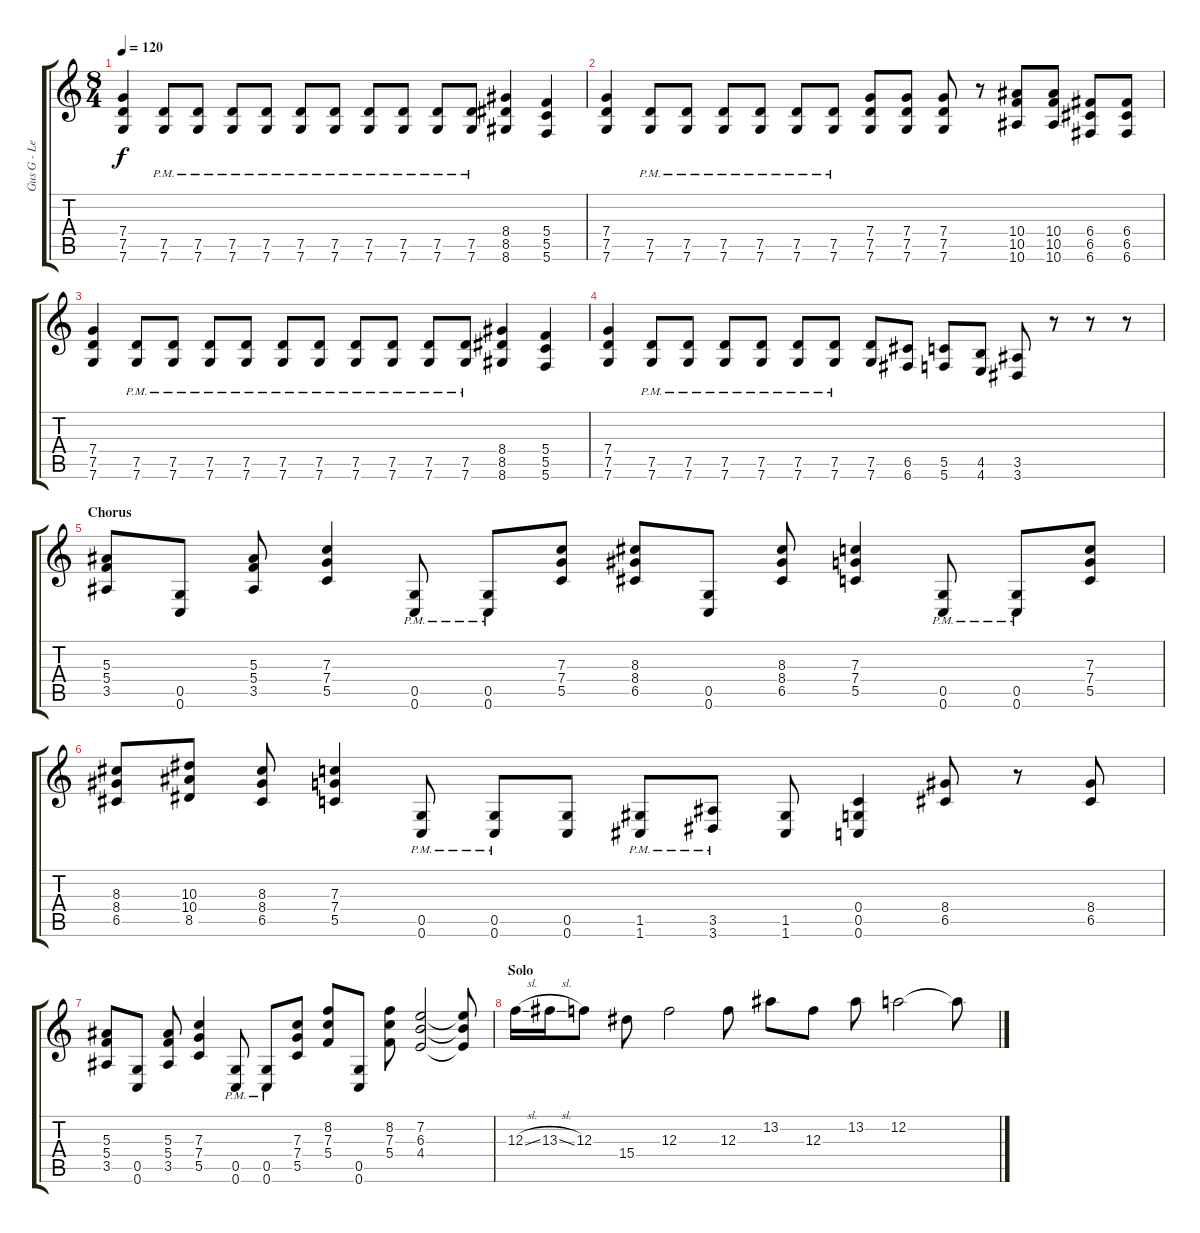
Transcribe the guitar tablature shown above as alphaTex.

\track ("Gus G - Lead" "Gus G - Le") {instrument distortionguitar}
\staff {score tabs}
\tuning (D4 A3 F3 C3 G2 C2) {hide}
\ts (8 4)
\tempo 120
\clef g2
\ks c
(7.4 7.5 7.6).4{dy f} (7.5{pm} 7.6{pm}).8 (7.5{pm} 7.6{pm}).8 (7.5{pm} 7.6{pm}).8 (7.5{pm} 7.6{pm}).8 (7.5{pm} 7.6{pm}).8 (7.5{pm} 7.6{pm}).8 (7.5{pm} 7.6{pm}).8 (7.5{pm} 7.6{pm}).8 (7.5{pm} 7.6{pm}).8 (7.5{pm} 7.6{pm}).8 (8.4 8.5 8.6).4 (5.4 5.5 5.6).4 |
(7.4 7.5 7.6).4 (7.5{pm} 7.6{pm}).8 (7.5{pm} 7.6{pm}).8 (7.5{pm} 7.6{pm}).8 (7.5{pm} 7.6{pm}).8 (7.5{pm} 7.6{pm}).8 (7.5{pm} 7.6{pm}).8 (7.4 7.5 7.6).8 (7.4 7.5 7.6).8 (7.4 7.5 7.6).8 r.8 (10.4 10.5 10.6).8 (10.4 10.5 10.6).8 (6.4 6.5 6.6).8 (6.4 6.5 6.6).8 |
(7.4 7.5 7.6).4 (7.5{pm} 7.6{pm}).8 (7.5{pm} 7.6{pm}).8 (7.5{pm} 7.6{pm}).8 (7.5{pm} 7.6{pm}).8 (7.5{pm} 7.6{pm}).8 (7.5{pm} 7.6{pm}).8 (7.5{pm} 7.6{pm}).8 (7.5{pm} 7.6{pm}).8 (7.5{pm} 7.6{pm}).8 (7.5{pm} 7.6{pm}).8 (8.4 8.5 8.6).4 (5.4 5.5 5.6).4 |
(7.4 7.5 7.6).4 (7.5{pm} 7.6{pm}).8 (7.5{pm} 7.6{pm}).8 (7.5{pm} 7.6{pm}).8 (7.5{pm} 7.6{pm}).8 (7.5{pm} 7.6{pm}).8 (7.5{pm} 7.6{pm}).8 (7.5 7.6).8 (6.5 6.6).8 (5.5 5.6).8 (4.5 4.6).8 (3.5 3.6).8 r.8 r.8 r.8 |
\section ("" "Chorus")
(5.3 5.4 3.5).8 (0.5 0.6).8 (5.3 5.4 3.5).8 (7.3 7.4 5.5).4 (0.5{pm} 0.6{pm}).8 (0.5{pm} 0.6{pm}).8 (7.3 7.4 5.5).8 (8.3 8.4 6.5).8 (0.5 0.6).8 (8.3 8.4 6.5).8 (7.3 7.4 5.5).4 (0.5{pm} 0.6{pm}).8 (0.5{pm} 0.6{pm}).8 (7.3 7.4 5.5).8 |
(8.3 8.4 6.5).8 (10.3 10.4 8.5).8 (8.3 8.4 6.5).8 (7.3 7.4 5.5).4 (0.5{pm} 0.6{pm}).8 (0.5{pm} 0.6{pm}).8 (0.5 0.6).8 (1.5{pm} 1.6{pm}).8 (3.5{pm} 3.6{pm}).8 (1.5 1.6).8 (0.4 0.5 0.6).4 (8.4 6.5).8 r.8 (8.4 6.5).8 |
(5.3 5.4 3.5).8 (0.5 0.6).8 (5.3 5.4 3.5).8 (7.3 7.4 5.5).4 (0.5{pm} 0.6{pm}).8 (0.5{pm} 0.6{pm}).8 (7.3 7.4 5.5).8 (8.2 7.3 5.4).8 (0.5 0.6).8 (8.2 7.3 5.4).8 (7.2 6.3 4.4).2 (7.2{t} 6.3{t} 4.4{t}).8 |
\section ("" "Solo")
12.3{sl}.16 13.3{sl}.16 12.3.8 15.4.8 12.3.2 12.3.8 13.2.8 12.3.8 13.2.8 12.2.2 12.2{t}.8
